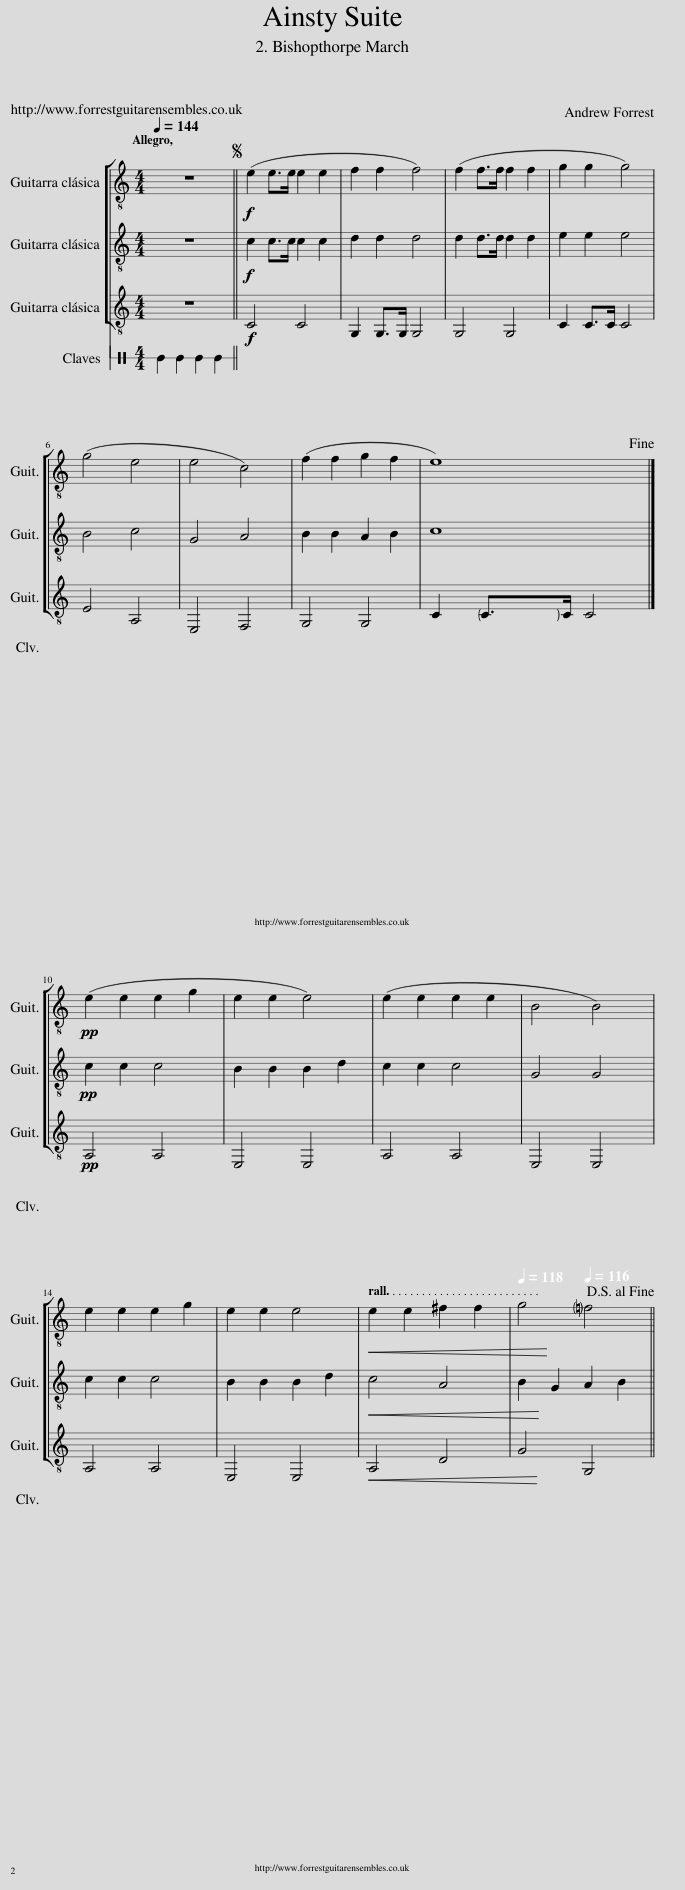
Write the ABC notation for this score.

X:1
%%score [ 1 2 3 ] 4
L:1/8
Q:1/4=144
M:4/4
I:linebreak $
K:C
V:1 treble-8
V:2 treble-8
V:3 treble-8
V:4 perc stafflines=1
K:none
V:1
 z8 ||S!f! (e2 e>e e2 e2 | f2 f2 f4) | (f2 f>f f2 f2 | g2 g2 g4) |$ %5
 (g4 e4 | e4 c4) | (f2 f2 g2 f2 | e8)!fine! |]$!pp! (e2 e2 e2 g2 | %10
 e2 e2 e4) | (e2 e2 e2 e2 | B4 B4) |$ e2 e2 e2 g2 | e2 e2 e4 | %15
!<(! e2 e2 ^f2 f2!<)! |[Q:1/4=118] g4[Q:1/4=116] !courtesy!=f4!D.S.! || %17
V:2
 z8 ||!f! c2 c>c c2 c2 | d2 d2 d4 | d2 d>d d2 d2 | e2 e2 e4 |$ %5
 B4 c4 | G4 A4 | B2 B2 A2 B2 | c8 |]$!pp! c2 c2 c4 | %10
 B2 B2 B2 d2 | c2 c2 c4 | G4 G4 |$ c2 c2 c4 | B2 B2 B2 d2 | %15
!<(! c4 A4!<)! | B2 G2 A2 B2 || %17
V:3
 z8 ||!f! C4 C4 | G,2 G,>G, G,4 | G,4 G,4 | C2 C>C C4 |$ %5
 E4 A,4 | E,4 F,4 | G,4 G,4 | C2 C>C C4 |]$!pp! A,4 A,4 | %10
 E,4 E,4 | A,4 A,4 | E,4 E,4 |$ A,4 A,4 | E,4 E,4 | %15
!<(! A,4 D4!<)! | G4 G,4 || %17
V:4
 E2 E2 E2 E2 || z8 | z8 | z8 | z8 |$ %5
 z8 | z8 | z8 | z8 |]$!pp!!pp! z8 | %10
 z8 | z8 | z8 |$ z8 | z8 | %15
 z8 | z8 || %17
